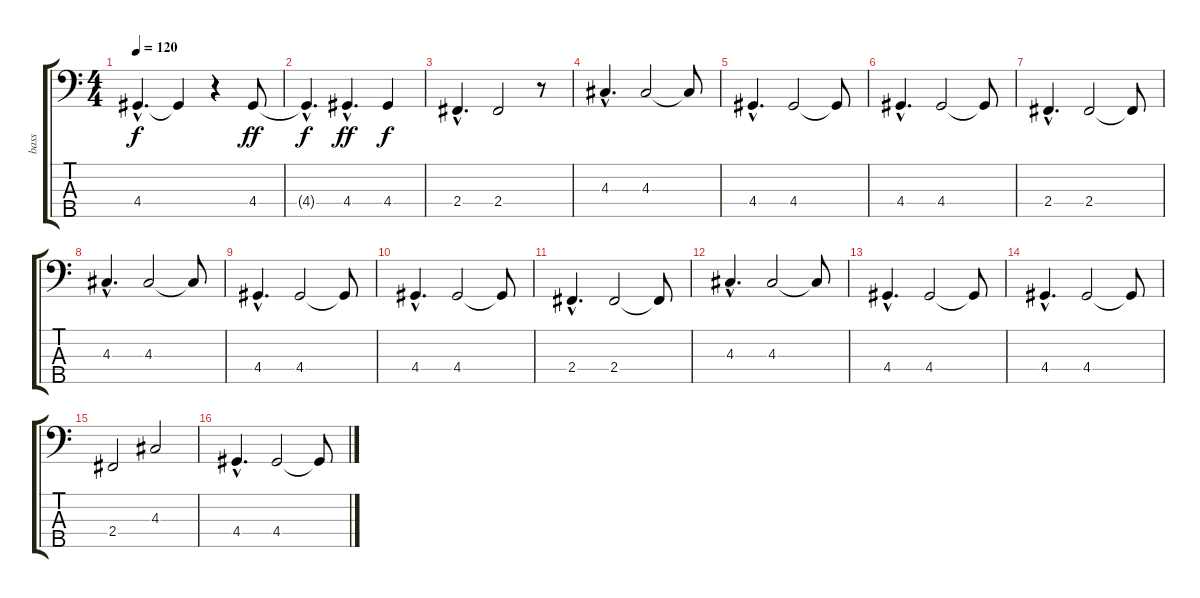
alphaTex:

\track ("bass" "bass") {instrument acousticbass}
\staff {score tabs}
\tuning (G2 D2 A1 E1 B0) {hide}
\ts (4 4)
\tempo 120
\clef f4
\ks c
4.4{hac}.4{d dy f} 4.4{t}.4 r.4 4.4.8{dy ff} |
4.4{hac t}.4{d dy f} 4.4{hac}.4{d dy ff} 4.4.4{dy f} |
2.4{hac}.4{d} 2.4.2 r.8 |
4.3{hac}.4{d} 4.3.2 4.3{t}.8 |
4.4{hac}.4{d} 4.4.2 4.4{t}.8 |
4.4{hac}.4{d} 4.4.2 4.4{t}.8 |
2.4{hac}.4{d} 2.4.2 2.4{t}.8 |
4.3{hac}.4{d} 4.3.2 4.3{t}.8 |
4.4{hac}.4{d} 4.4.2 4.4{t}.8 |
4.4{hac}.4{d} 4.4.2 4.4{t}.8 |
2.4{hac}.4{d} 2.4.2 2.4{t}.8 |
4.3{hac}.4{d} 4.3.2 4.3{t}.8 |
4.4{hac}.4{d} 4.4.2 4.4{t}.8 |
4.4{hac}.4{d} 4.4.2 4.4{t}.8 |
2.4.2 4.3.2 |
4.4{hac}.4{d} 4.4.2 4.4{t}.8
